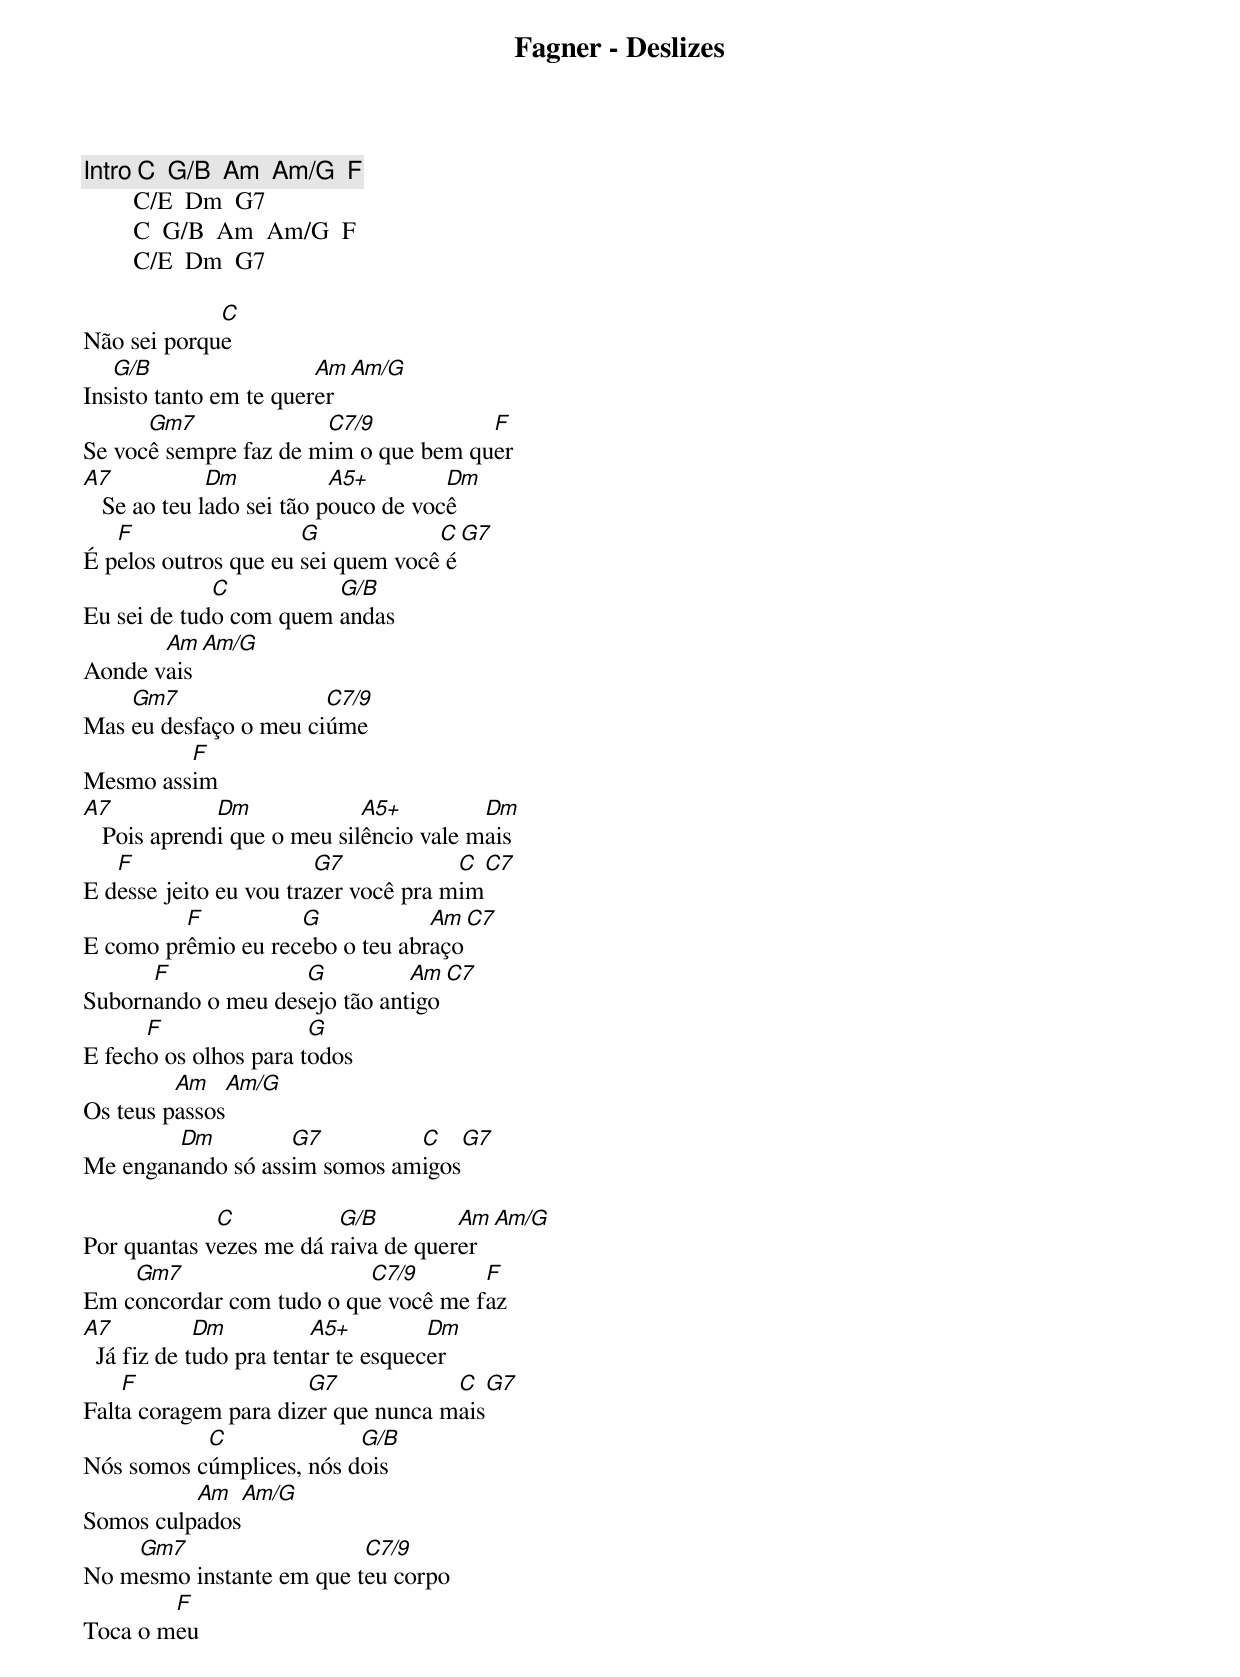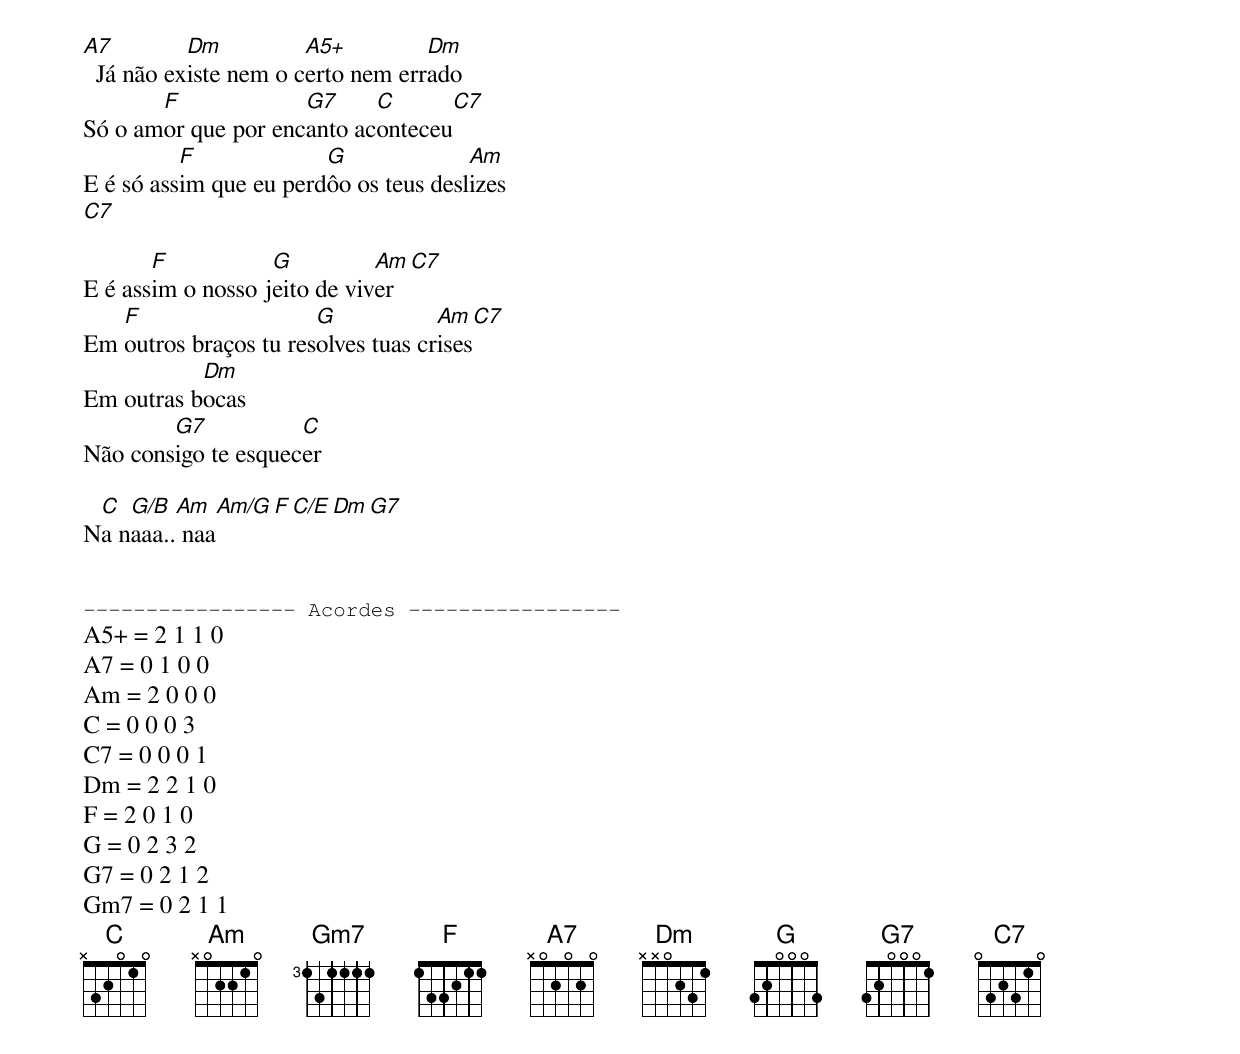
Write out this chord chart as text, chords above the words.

Fagner - Deslizes

[Intro] C  G/B  Am  Am/G  F
        C/E  Dm  G7
        C  G/B  Am  Am/G  F
        C/E  Dm  G7

             C
Não sei porque
   G/B                  Am  Am/G
Insisto tanto em te querer
      Gm7              C7/9           F
Se você sempre faz de mim o que bem quer
A7            Dm           A5+        Dm
   Se ao teu lado sei tão pouco de você
   F                  G            C  G7
É pelos outros que eu sei quem você é
             C          G/B
Eu sei de tudo com quem andas
       Am  Am/G
Aonde vais
    Gm7                C7/9
Mas eu desfaço o meu ciúme
         F
Mesmo assim
A7            Dm             A5+         Dm
   Pois aprendi que o meu silêncio vale mais
   F                    G7            C  C7
E desse jeito eu vou trazer você pra mim
         F          G            Am  C7
E como prêmio eu recebo o teu abraço
      F             G          Am  C7
Subornando o meu desejo tão antigo
      F                G
E fecho os olhos para todos
         Am   Am/G
Os teus passos
        Dm         G7         C   G7
Me enganando só assim somos amigos

             C           G/B         Am  Am/G
Por quantas vezes me dá raiva de querer
    Gm7                   C7/9       F
Em concordar com tudo o que você me faz
A7           Dm          A5+         Dm
  Já fiz de tudo pra tentar te esquecer
    F                 G7            C  G7
Falta coragem para dizer que nunca mais
           C              G/B
Nós somos cúmplices, nós dois
          Am   Am/G
Somos culpados
    Gm7                   C7/9
No mesmo instante em que teu corpo
        F
Toca o meu
A7         Dm          A5+         Dm
  Já não existe nem o certo nem errado
       F             G7     C       C7
Só o amor que por encanto aconteceu
          F             G              Am
E é só assim que eu perdôo os teus deslizes
C7

       F           G          Am  C7
E é assim o nosso jeito de viver
   F                   G            Am  C7
Em outros braços tu resolves tuas crises
           Dm
Em outras bocas
        G7           C
Não consigo te esquecer

 C  G/B  Am  Am/G  F  C/E  Dm  G7
Na naaa.. naa


----------------- Acordes -----------------
A5+ = 2 1 1 0
A7 = 0 1 0 0
Am = 2 0 0 0
C = 0 0 0 3
C7 = 0 0 0 1
Dm = 2 2 1 0
F = 2 0 1 0
G = 0 2 3 2
G7 = 0 2 1 2
Gm7 = 0 2 1 1
